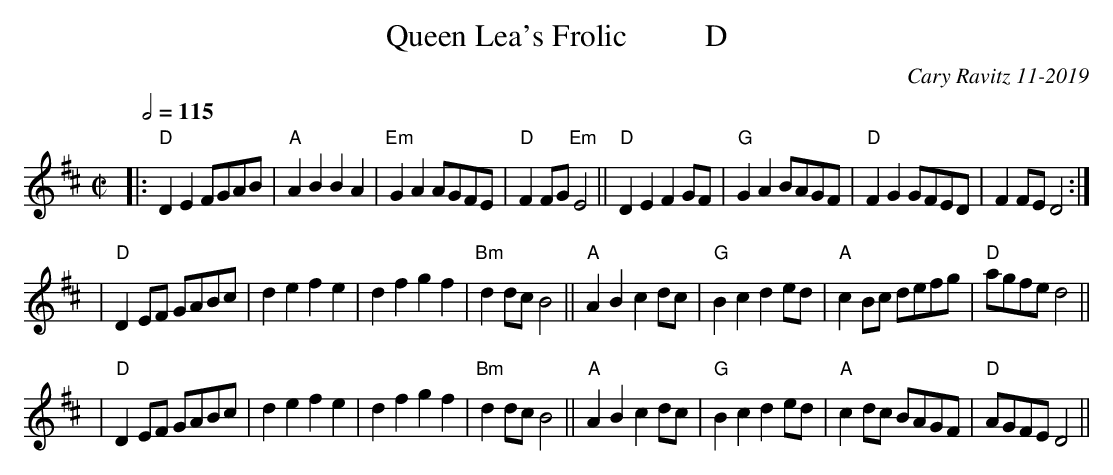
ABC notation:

X:1
T: Queen Lea's Frolic          D
C: Cary Ravitz 11-2019
M: C|
L: 1/8
Q: 1/2=115
K: D
|: "D"D2 E2 FGAB | "A"A2 B2 B2 A2 | "Em" G2 A2 AGFE | "D"F2 FG "Em"E4 || "D"D2 E2 F2 GF | "G"G2 A2 BAGF | "D"F2 G2 GFED | F2 FE D4 :|
| "D"D2 EF GABc | d2 e2 f2 e2 | d2 f2 g2 f2 | "Bm"d2dc B4 || "A"A2B2 c2 dc | "G"B2 c2 d2 ed | "A"c2 Bc defg | "D"agfe d4 ||
| "D"D2 EF GABc | d2 e2 f2 e2 | d2 f2 g2 f2 | "Bm"d2dc B4 || "A"A2B2 c2 dc | "G"B2 c2 d2 ed | "A"c2 dc BAGF | "D"AGFE D4 ||
